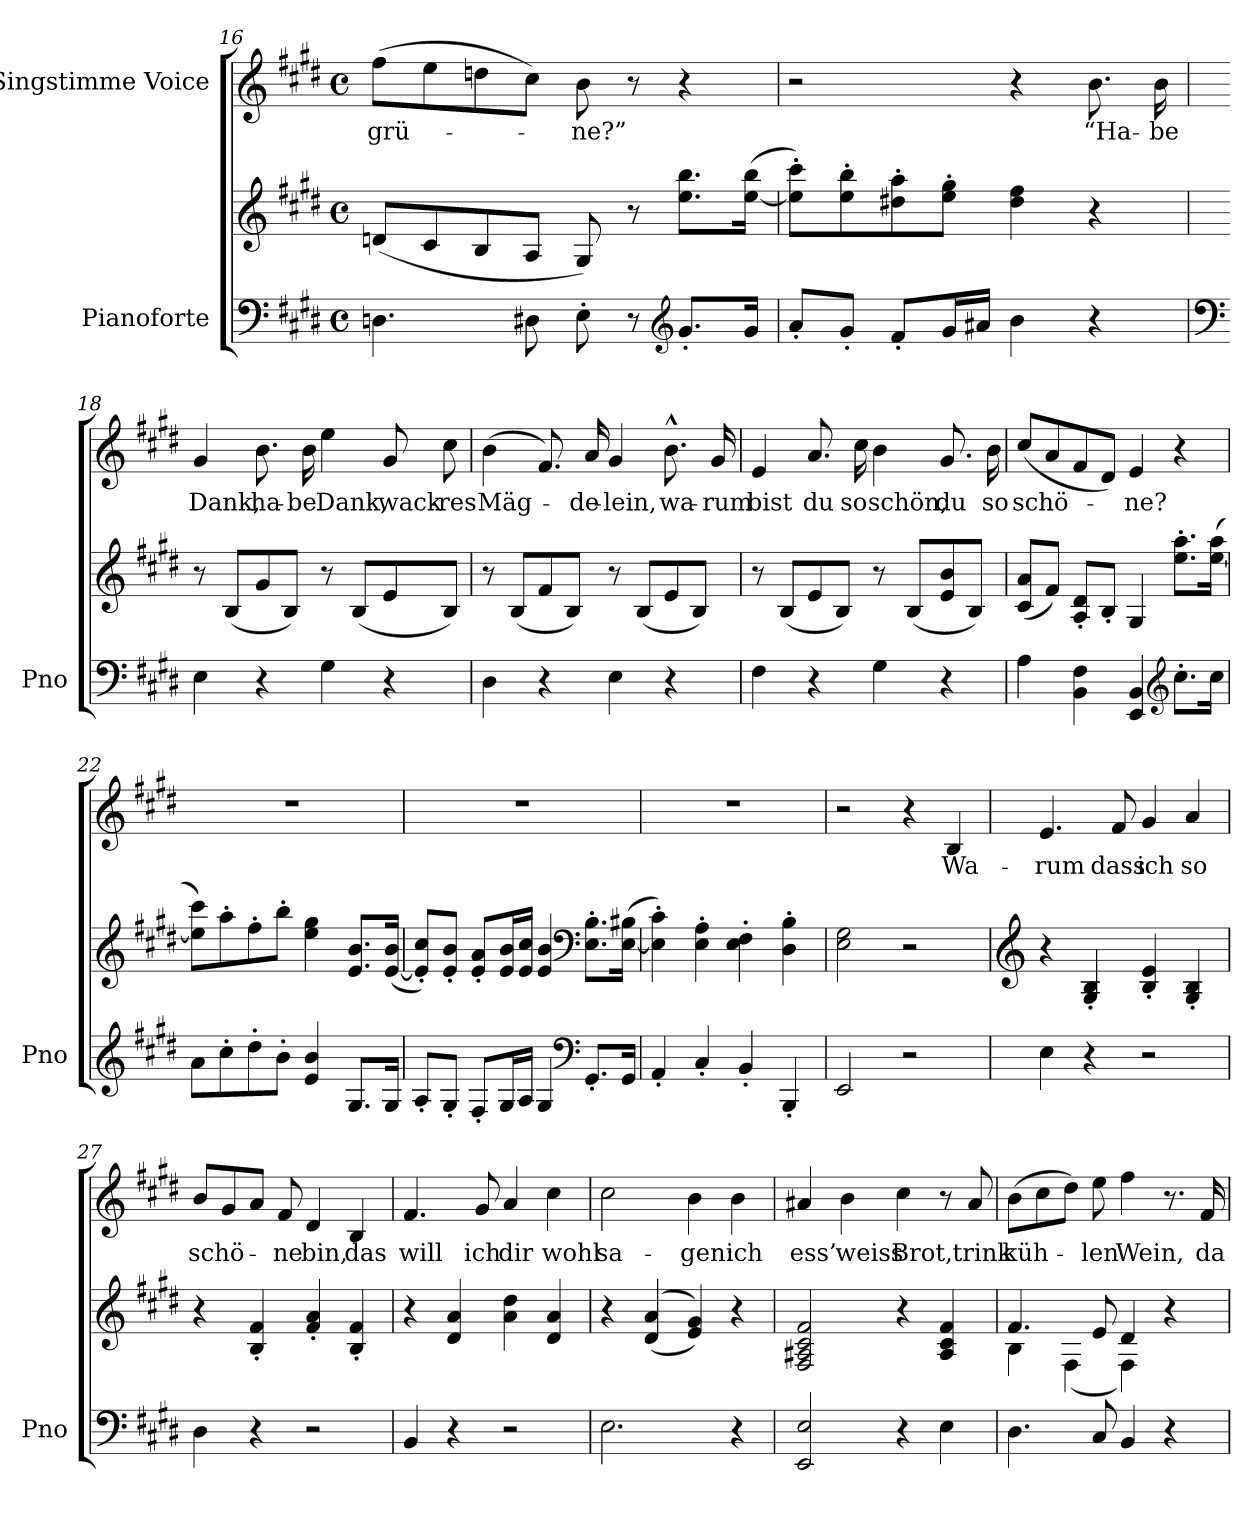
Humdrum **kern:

**kern	**kern	**kern	**text
*part2	*part2	*part1	*part1
*staff3	*staff2	*staff1	*staff1
*I"Pianoforte	*	*I"Singstimme Voice	*
*I'Pno	*	*	*
*clefF4	*clefG2	*clefG2	*
*k[f#c#g#d#]	*k[f#c#g#d#]	*k[f#c#g#d#]	*
*M4/4	*M4/4	*M4/4	*
*met(c)	*met(c)	*met(c)	*
=16	=16	=16	=16
4.Dn\	(8dn/L	(8ff#\L	grü-
.	8c#/	8ee\	.
.	8B/	8ddn\	.
8D#X\	8A/J	8cc#\J)	.
8E'\	8G#/)	8b\	-ne?”
8r	8r	8r	.
*clefG2	*	*	*
8.g#'/L	8.ee\ 8.bb\L	4r	.
16g#/Jk	(>[16ee\ 16bb\Jk	.	.
=17	=17	=17	=17
8a'/L	8ee\]' 8ccc#\'L)	2r	.
8g#'/J	8ee\' 8bb\'	.	.
8f#'/L	8dd#X\' 8aa\'	.	.
16g#/L	8ee\' 8gg#\'J	.	.
16a#X/JJ	.	.	.
4b\	4dd#\ 4ff#\	4r	.
4r	4r	8.b\	“Ha-
.	.	16b\	-be
=18	=18	=18	=18
*clefF4	*	*	*
4E\	8r	4g#/	Dank,
.	(8B/L	.	.
4r	8g#/	8.b\	ha-
.	8B/J)	.	.
.	.	16b\	-be
4G#\	8r	4ee\	Dank,
.	(8B/L	.	.
4r	8e/	8g#/	wack-
.	8B/J)	8cc#\	-res
=19	=19	=19	=19
4D#\	8r	(4b\	Mäg-
.	(8B/L	.	.
4r	8f#/	8.f#/)	.
.	8B/J)	.	.
.	.	16a/	-de-
4E\	8r	4g#/	-lein,
.	(8B/L	.	.
4r	8e/	8.b^^\	wa-
.	8B/J)	.	.
.	.	16g#/	-rum
=20	=20	=20	=20
4F#\	8r	4e/	bist
.	(8B/L	.	.
4r	8e/	8.a/	du
.	8B/J)	.	.
.	.	16cc#\	so
4G#\	8r	4b\	schön,
.	(8B/L	.	.
4r	8e/ 8b/	8.g#/	du
.	8B/J)	.	.
.	.	16b\	so
=21	=21	=21	=21
4A\	(8c#/ 8a/L	(8cc#/L	schö-
.	8f#/J)	8a/	.
4BB\ 4F#\	8A/' 8d#/'L	8f#/	.
.	8B'/J	8d#/J)	.
4EE/ 4BB/	4G#/	4e/	-ne?
*clefG2	*	*	*
8.cc#'\L	8.ee\' 8.aa\'L	4r	.
16cc#\Jk	(>[16ee\ 16aa\Jk	.	.
=22	=22	=22	=22
8a\L	8ee\] 8ccc#\L)	1r	.
8cc#'\	8aa'\	.	.
8dd#'\	8ff#'\	.	.
8b'\J	8bb'\J	.	.
4e/ 4b/	4ee\ 4gg#\	.	.
8.G#/L	8.e/ 8.b/L	.	.
16G#/Jk	(>[16e/ 16b/Jk	.	.
=23	=23	=23	=23
8A'/L	8e/]' 8cc#/'L)	1r	.
8G#'/J	8e/' 8b/'J	.	.
8F#'/L	8e/' 8a/'L	.	.
16G#/L	16e/ 16b/L	.	.
16A/JJ	16e/ 16cc#/JJ	.	.
4G#/	4e/ 4b/	.	.
*clefF4	*clefF4	*	*
8.GG#'/L	8.E\' 8.B\'L	.	.
16GG#/Jk	(>[16E\ 16B#X\Jk	.	.
=24	=24	=24	=24
4AA'/	4E\]' 4c#\')	1r	.
4C#'/	4E\' 4A\'	.	.
4BB'/	4E\' 4F#\'	.	.
4BBB'/	4D#\' 4B\'	.	.
=25	=25	=25	=25
2EE/	2E\ 2G#\	2r	.
2r	2r	4r	.
.	.	4B/	Wa-
=26	=26	=26	=26
*	*clefG2	*	*
4E\	4r	4.e/	-rum
4r	4G#/' 4B/'	.	.
.	.	8f#/	dass
2r	4B/' 4e/'	4g#/	ich
.	4G#/' 4B/'	4a/	so
=27	=27	=27	=27
4D#\	4r	8b/L	schö-
.	.	8g#/	.
4r	4B/' 4f#/'	8a/J	.
.	.	8f#/	-ne
2r	4f#/' 4a/'	4d#/	bin,
.	4B/' 4f#/'	4B/	das
=28	=28	=28	=28
4BB/	4r	4.f#/	will
4r	4d#/ 4a/	.	.
.	.	8g#/	ich
2r	4a\ 4dd#\	4a/	dir
.	4d#/ 4a/	4cc#\	wohl
=29	=29	=29	=29
2.E\	4r	2cc#\	sa-
.	((>4d#/ 4a/	.	.
.	4e/ 4g#/))	4b\	-gen:
4r	4r	4b\	ich
=30	=30	=30	=30
2EE/ 2E/	2F#/ 2A#X/ 2c#/ 2f#/	4a#X/	ess’
.	.	4b\	weiss
4r	4r	4cc#\	Brot,
4E\	4A#/ 4c#/ 4f#/	8r	.
.	.	8a#/	trink
=31	=31	=31	=31
*	*^	*	*
4.D#\	4.f#/	4B\	(8b\L	küh-
.	.	.	8cc#\	.
.	.	(4F#\	8dd#\J)	.
8C#/	8e/	.	8ee\	-len
4BB/	4d#/	4F#\)	4ff#\	Wein,
4r	4r	4ryy	8.r	.
.	.	.	16f#/	da-
*	*v	*v	*	*
=	=	=	=
*-	*-	*-	*-
